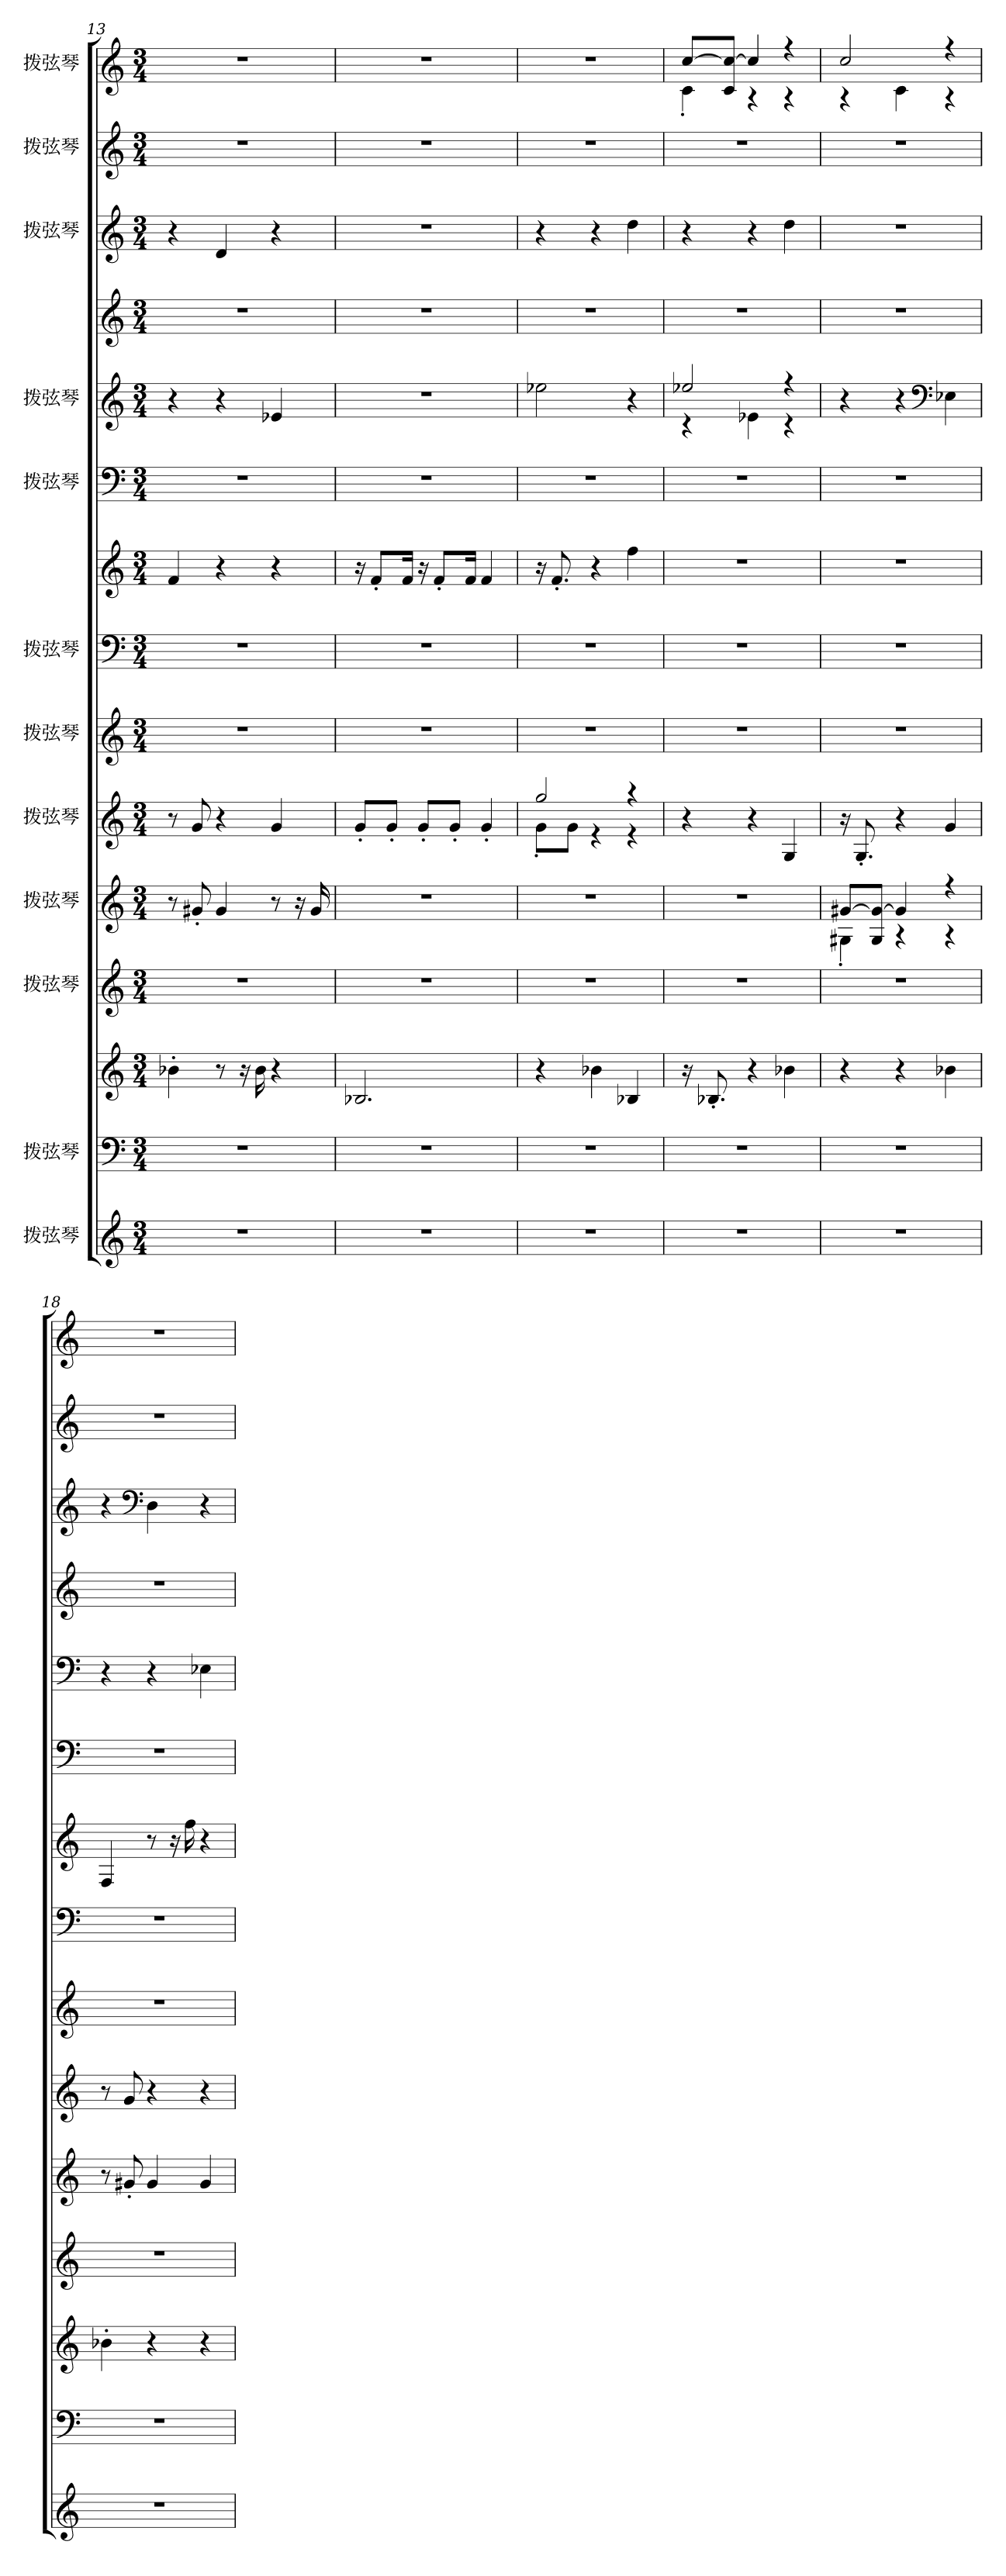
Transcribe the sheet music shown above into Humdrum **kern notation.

**kern	**kern	**kern	**kern	**kern	**kern	**kern	**kern	**kern	**kern	**kern	**kern	**kern	**kern	**kern
*part12	*part11	*part11	*part10	*part9	*part8	*part7	*part6	*part6	*part5	*part4	*part4	*part3	*part2	*part1
*staff15	*staff14	*staff13	*staff12	*staff11	*staff10	*staff9	*staff8	*staff7	*staff6	*staff5	*staff4	*staff3	*staff2	*staff1
*I"拨弦琴	*I"拨弦琴	*	*I"拨弦琴	*I"拨弦琴	*I"拨弦琴	*I"拨弦琴	*I"拨弦琴	*	*I"拨弦琴	*I"拨弦琴	*	*I"拨弦琴	*I"拨弦琴	*I"拨弦琴
*clefG2	*clefF4	*clefG2	*clefG2	*clefG2	*clefG2	*clefG2	*clefF4	*clefG2	*clefF4	*clefG2	*clefG2	*clefG2	*clefG2	*clefG2
*k[]	*k[]	*k[]	*k[]	*k[]	*k[]	*k[]	*k[]	*k[]	*k[]	*k[]	*k[]	*k[]	*k[]	*k[]
*M3/4	*M3/4	*M3/4	*M3/4	*M3/4	*M3/4	*M3/4	*M3/4	*M3/4	*M3/4	*M3/4	*M3/4	*M3/4	*M3/4	*M3/4
=13	=13	=13	=13	=13	=13	=13	=13	=13	=13	=13	=13	=13	=13	=13
2.r	2.r	4b-X'\	2.r	8r	8r	2.r	2.r	4f/	2.r	4r	2.r	4r	2.r	2.r
.	.	.	.	8g#X'/	8g/	.	.	.	.	.	.	.	.	.
.	.	8r	.	4g#/	4r	.	.	4r	.	4r	.	4d/	.	.
.	.	16r	.	.	.	.	.	.	.	.	.	.	.	.
.	.	16b-\	.	.	.	.	.	.	.	.	.	.	.	.
.	.	4r	.	8r	4g/	.	.	4r	.	4e-X/	.	4r	.	.
.	.	.	.	16r	.	.	.	.	.	.	.	.	.	.
.	.	.	.	16g#/	.	.	.	.	.	.	.	.	.	.
=14	=14	=14	=14	=14	=14	=14	=14	=14	=14	=14	=14	=14	=14	=14
2.r	2.r	2.B-X/	2.r	2.r	8g'/L	2.r	2.r	16r	2.r	2.r	2.r	2.r	2.r	2.r
.	.	.	.	.	.	.	.	8f'/L	.	.	.	.	.	.
.	.	.	.	.	8g'/J	.	.	.	.	.	.	.	.	.
.	.	.	.	.	.	.	.	16f/Jk	.	.	.	.	.	.
.	.	.	.	.	8g'/L	.	.	16r	.	.	.	.	.	.
.	.	.	.	.	.	.	.	8f'/L	.	.	.	.	.	.
.	.	.	.	.	8g'/J	.	.	.	.	.	.	.	.	.
.	.	.	.	.	.	.	.	16f/Jk	.	.	.	.	.	.
.	.	.	.	.	4g'/	.	.	4f/	.	.	.	.	.	.
=15	=15	=15	=15	=15	=15	=15	=15	=15	=15	=15	=15	=15	=15	=15
*	*	*	*	*	*^	*	*	*	*	*	*	*	*	*
2.r	2.r	4r	2.r	2.r	2gg/	8g'\L	2.r	2.r	16r	2.r	2ee-X\	2.r	4r	2.r	2.r
.	.	.	.	.	.	.	.	.	8.f'/	.	.	.	.	.	.
.	.	.	.	.	.	8g\J	.	.	.	.	.	.	.	.	.
.	.	4b-X\	.	.	.	4r	.	.	4r	.	.	.	4r	.	.
.	.	4B-X/	.	.	4r	4r	.	.	4ff\	.	4r	.	4dd\	.	.
*	*	*	*	*	*v	*v	*	*	*	*	*	*	*	*	*
!!LO:PB:g=z
=16	=16	=16	=16	=16	=16	=16	=16	=16	=16	=16	=16	=16	=16	=16
*	*	*	*	*	*	*	*	*	*	*^	*	*	*	*^
2.r	2.r	16r	2.r	2.r	4r	2.r	2.r	2.r	2.r	2ee-X/	4r	2.r	4r	2.r	[8cc/L	4c'\
.	.	8.B-X'/	.	.	.	.	.	.	.	.	.	.	.	.	.	.
.	.	.	.	.	.	.	.	.	.	.	.	.	.	.	8c/ 8cc/_J	.
.	.	4r	.	.	4r	.	.	.	.	.	4e-X\	.	4r	.	4cc/]	4r
.	.	4b-X\	.	.	4G/	.	.	.	.	4r	4r	.	4dd\	.	4r	4r
*	*	*	*	*	*	*	*	*	*	*v	*v	*	*	*	*	*
=17	=17	=17	=17	=17	=17	=17	=17	=17	=17	=17	=17	=17	=17	=17	=17
*	*	*	*	*^	*	*	*	*	*	*	*	*	*	*	*
2.r	2.r	4r	2.r	[8g#X/L	4G#X'\	16r	2.r	2.r	2.r	2.r	4r	2.r	2.r	2.r	2cc/	4r
.	.	.	.	.	.	8.G'/	.	.	.	.	.	.	.	.	.	.
.	.	.	.	8G#/ 8g#/_J	.	.	.	.	.	.	.	.	.	.	.	.
.	.	4r	.	4g#/]	4r	4r	.	.	.	.	4r	.	.	.	.	4c\
*	*	*	*	*	*	*	*	*	*	*	*clefF4	*	*	*	*	*
.	.	4b-X\	.	4r	4r	4g/	.	.	.	.	4E-X\	.	.	.	4r	4r
*	*	*	*	*v	*v	*	*	*	*	*	*	*	*	*	*v	*v
=18	=18	=18	=18	=18	=18	=18	=18	=18	=18	=18	=18	=18	=18	=18
2.r	2.r	4b-X'\	2.r	8r	8r	2.r	2.r	4F/	2.r	4r	2.r	4r	2.r	2.r
.	.	.	.	8g#X'/	8g/	.	.	.	.	.	.	.	.	.
*	*	*	*	*	*	*	*	*	*	*	*	*clefF4	*	*
.	.	4r	.	4g#/	4r	.	.	8r	.	4r	.	4D\	.	.
.	.	.	.	.	.	.	.	16r	.	.	.	.	.	.
.	.	.	.	.	.	.	.	16ff\	.	.	.	.	.	.
.	.	4r	.	4g#/	4r	.	.	4r	.	4E-X\	.	4r	.	.
=	=	=	=	=	=	=	=	=	=	=	=	=	=	=
*-	*-	*-	*-	*-	*-	*-	*-	*-	*-	*-	*-	*-	*-	*-
